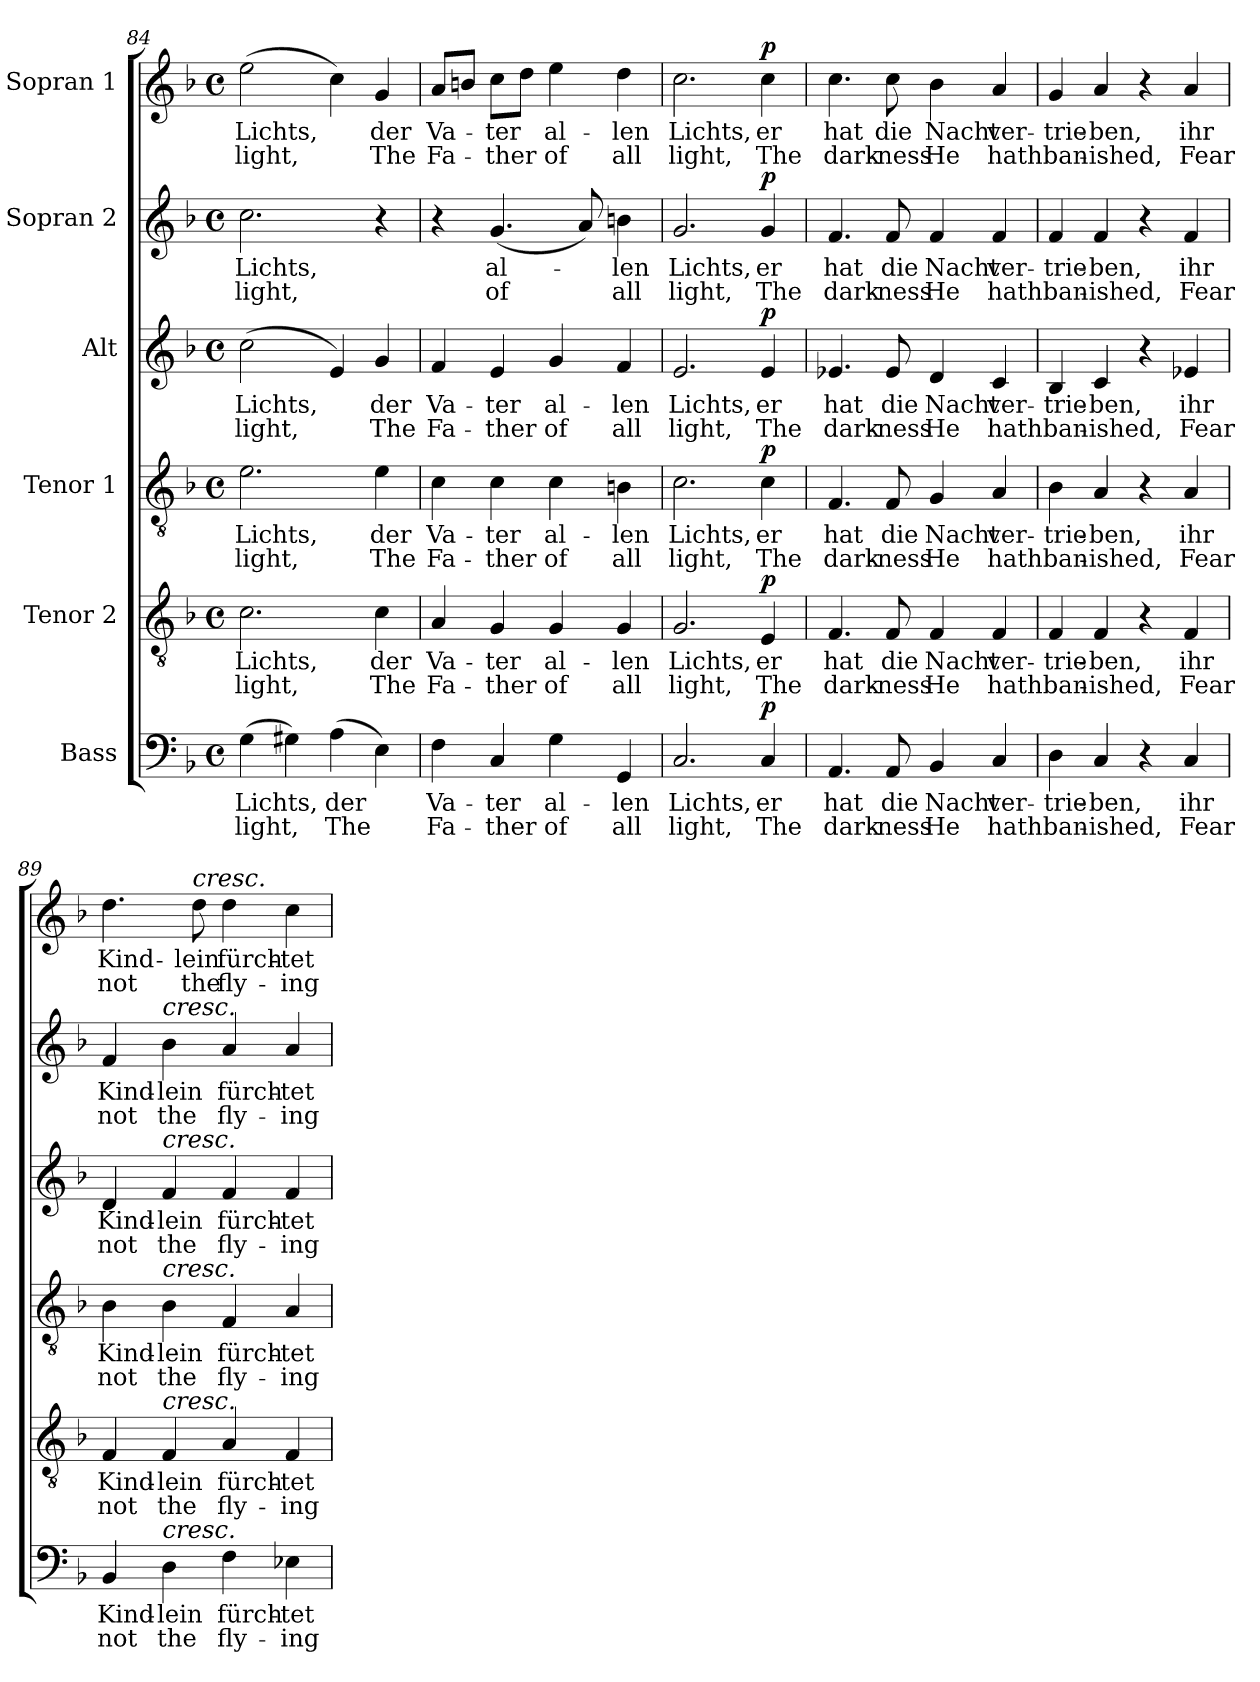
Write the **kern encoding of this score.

**kern	**text	**text	**dynam	**kern	**text	**text	**dynam	**kern	**text	**text	**dynam	**kern	**text	**text	**dynam	**kern	**text	**text	**dynam	**kern	**text	**text	**dynam
*part6	*part6	*part6	*part6	*part5	*part5	*part5	*part5	*part4	*part4	*part4	*part4	*part3	*part3	*part3	*part3	*part2	*part2	*part2	*part2	*part1	*part1	*part1	*part1
*staff6	*staff6	*staff6	*staff6	*staff5	*staff5	*staff5	*staff5	*staff4	*staff4	*staff4	*staff4	*staff3	*staff3	*staff3	*staff3	*staff2	*staff2	*staff2	*staff2	*staff1	*staff1	*staff1	*staff1
*I"Bass	*	*	*	*I"Tenor 2	*	*	*	*I"Tenor 1	*	*	*	*I"Alt	*	*	*	*I"Sopran 2	*	*	*	*I"Sopran 1	*	*	*
*clefF4	*	*	*	*clefGv2	*	*	*	*clefGv2	*	*	*	*clefG2	*	*	*	*clefG2	*	*	*	*clefG2	*	*	*
*k[b-]	*	*	*	*k[b-]	*	*	*	*k[b-]	*	*	*	*k[b-]	*	*	*	*k[b-]	*	*	*	*k[b-]	*	*	*
*M4/4	*	*	*	*M4/4	*	*	*	*M4/4	*	*	*	*M4/4	*	*	*	*M4/4	*	*	*	*M4/4	*	*	*
*met(c)	*	*	*	*met(c)	*	*	*	*met(c)	*	*	*	*met(c)	*	*	*	*met(c)	*	*	*	*met(c)	*	*	*
=84	=84	=84	=84	=84	=84	=84	=84	=84	=84	=84	=84	=84	=84	=84	=84	=84	=84	=84	=84	=84	=84	=84	=84
!	!LO:LY:b	!LO:LY:b	!	!	!LO:LY:b	!LO:LY:b	!	!	!LO:LY:b	!LO:LY:b	!	!	!LO:LY:b	!LO:LY:b	!	!	!LO:LY:b	!LO:LY:b	!	!	!LO:LY:b	!LO:LY:b	!
(4G\	Lichts,	light,	.	2.c\	Lichts,	light,	.	2.e\	Lichts,	light,	.	(2cc\	Lichts,	-light,	.	2.cc\	Lichts,	-light,	.	(2ee\	Lichts,	-light,	.
4G#X\)	.	.	.	.	.	.	.	.	.	.	.	.	.	.	.	.	.	.	.	.	.	.	.
!	!LO:LY:b	!LO:LY:b	!	!	!	!	!	!	!	!	!	!	!	!	!	!	!	!	!	!	!	!	!
(4A\	der	The	.	.	.	.	.	.	.	.	.	4e/)	.	.	.	.	.	.	.	4cc\)	.	.	.
!	!	!	!	!	!LO:LY:b	!LO:LY:b	!	!	!LO:LY:b	!LO:LY:b	!	!	!LO:LY:b	!LO:LY:b	!	!	!	!	!	!	!LO:LY:b	!LO:LY:b	!
4E\)	.	.	.	4c\	der	The	.	4e\	der	The	.	4g/	der	The	.	4r	.	.	.	4g/	der	The	.
!!LO:LB:g=z
=85	=85	=85	=85	=85	=85	=85	=85	=85	=85	=85	=85	=85	=85	=85	=85	=85	=85	=85	=85	=85	=85	=85	=85
!	!LO:LY:b	!LO:LY:b	!	!	!LO:LY:b	!LO:LY:b	!	!	!LO:LY:b	!LO:LY:b	!	!	!LO:LY:b	!LO:LY:b	!	!	!	!	!	!	!LO:LY:b	!LO:LY:b	!
4F\	Va-	Fa-	.	4A/	Va-	Fa-	.	4c\	Va-	Fa-	.	4f/	Va-	Fa-	.	4r	.	.	.	8a/L	Va-	Fa-	.
.	.	.	.	.	.	.	.	.	.	.	.	.	.	.	.	.	.	.	.	8bn/J	.	.	.
!	!LO:LY:b	!LO:LY:b	!	!	!LO:LY:b	!LO:LY:b	!	!	!LO:LY:b	!LO:LY:b	!	!	!LO:LY:b	!LO:LY:b	!	!	!LO:LY:b	!LO:LY:b	!	!	!LO:LY:b	!LO:LY:b	!
4C/	-ter	-ther	.	4G/	-ter	-ther	.	4c\	-ter	-ther	.	4e/	-ter	-ther	.	(4.g/	al-	of	.	8cc\L	-ter	-ther	.
.	.	.	.	.	.	.	.	.	.	.	.	.	.	.	.	.	.	.	.	8dd\J	.	.	.
!	!LO:LY:b	!LO:LY:b	!	!	!LO:LY:b	!LO:LY:b	!	!	!LO:LY:b	!LO:LY:b	!	!	!LO:LY:b	!LO:LY:b	!	!	!	!	!	!	!LO:LY:b	!LO:LY:b	!
4G\	al-	of	.	4G/	al-	of	.	4c\	al-	of	.	4g/	al-	of	.	.	.	.	.	4ee\	al-	of	.
.	.	.	.	.	.	.	.	.	.	.	.	.	.	.	.	8a/)	.	.	.	.	.	.	.
!	!LO:LY:b	!LO:LY:b	!	!	!LO:LY:b	!LO:LY:b	!	!	!LO:LY:b	!LO:LY:b	!	!	!LO:LY:b	!LO:LY:b	!	!	!LO:LY:b	!LO:LY:b	!	!	!LO:LY:b	!LO:LY:b	!
4GG/	-len	all	.	4G/	-len	all	.	4Bn\	-len	all	.	4f/	-len	all	.	4bn\	-len	all	.	4dd\	-len	all	.
=86	=86	=86	=86	=86	=86	=86	=86	=86	=86	=86	=86	=86	=86	=86	=86	=86	=86	=86	=86	=86	=86	=86	=86
!	!LO:LY:b	!LO:LY:b	!	!	!LO:LY:b	!LO:LY:b	!	!	!LO:LY:b	!LO:LY:b	!	!	!LO:LY:b	!LO:LY:b	!	!	!LO:LY:b	!LO:LY:b	!	!	!LO:LY:b	!LO:LY:b	!
2.C/	Lichts,	light,	.	2.G/	Lichts,	light,	.	2.c\	Lichts,	light,	.	2.e/	Lichts,	light,	.	2.g/	Lichts,	light,	.	2.cc\	Lichts,	light,	.
!	!LO:LY:b	!LO:LY:b	!LO:DY:a	!	!LO:LY:b	!LO:LY:b	!LO:DY:a	!	!LO:LY:b	!LO:LY:b	!LO:DY:a	!	!LO:LY:b	!LO:LY:b	!LO:DY:a	!	!LO:LY:b	!LO:LY:b	!LO:DY:a	!	!LO:LY:b	!LO:LY:b	!LO:DY:a
4C/	er	The	p	4E/	er	The	p	4c\	er	The	p	4e/	er	The	p	4g/	er	The	p	4cc\	er	The	p
=87	=87	=87	=87	=87	=87	=87	=87	=87	=87	=87	=87	=87	=87	=87	=87	=87	=87	=87	=87	=87	=87	=87	=87
!	!LO:LY:b	!LO:LY:b	!	!	!LO:LY:b	!LO:LY:b	!	!	!LO:LY:b	!LO:LY:b	!	!	!LO:LY:b	!LO:LY:b	!	!	!LO:LY:b	!LO:LY:b	!	!	!LO:LY:b	!LO:LY:b	!
4.AA/	hat	dark-	.	4.F/	hat	dark-	.	4.F/	hat	dark-	.	4.e-X/	hat	dark-	.	4.f/	hat	dark-	.	4.cc\	hat	dark-	.
!	!LO:LY:b	!LO:LY:b	!	!	!LO:LY:b	!LO:LY:b	!	!	!LO:LY:b	!LO:LY:b	!	!	!LO:LY:b	!LO:LY:b	!	!	!LO:LY:b	!LO:LY:b	!	!	!LO:LY:b	!LO:LY:b	!
8AA/	die	-ness	.	8F/	die	-ness	.	8F/	die	-ness	.	8e-/	die	-ness	.	8f/	die	-ness	.	8cc\	die	-ness	.
!	!LO:LY:b	!LO:LY:b	!	!	!LO:LY:b	!LO:LY:b	!	!	!LO:LY:b	!LO:LY:b	!	!	!LO:LY:b	!LO:LY:b	!	!	!LO:LY:b	!LO:LY:b	!	!	!LO:LY:b	!LO:LY:b	!
4BB-/	Nacht	He	.	4F/	Nacht	He	.	4G/	Nacht	He	.	4d/	Nacht	He	.	4f/	Nacht	He	.	4b-\	Nacht	He	.
!	!LO:LY:b	!LO:LY:b	!	!	!LO:LY:b	!LO:LY:b	!	!	!LO:LY:b	!LO:LY:b	!	!	!LO:LY:b	!LO:LY:b	!	!	!LO:LY:b	!LO:LY:b	!	!	!LO:LY:b	!LO:LY:b	!
4C/	ver-	hath	.	4F/	ver-	hath	.	4A/	ver-	hath	.	4c/	ver-	hath	.	4f/	ver-	hath	.	4a/	ver-	hath	.
=88	=88	=88	=88	=88	=88	=88	=88	=88	=88	=88	=88	=88	=88	=88	=88	=88	=88	=88	=88	=88	=88	=88	=88
!	!LO:LY:b	!LO:LY:b	!	!	!LO:LY:b	!LO:LY:b	!	!	!LO:LY:b	!LO:LY:b	!	!	!LO:LY:b	!LO:LY:b	!	!	!LO:LY:b	!LO:LY:b	!	!	!LO:LY:b	!LO:LY:b	!
4D\	-trie-	ban-	.	4F/	-trie-	ban-	.	4B-\	-trie-	ban-	.	4B-/	-trie-	ban-	.	4f/	-trie-	ban-	.	4g/	-trie-	ban-	.
!	!LO:LY:b	!LO:LY:b	!	!	!LO:LY:b	!LO:LY:b	!	!	!LO:LY:b	!LO:LY:b	!	!	!LO:LY:b	!LO:LY:b	!	!	!LO:LY:b	!LO:LY:b	!	!	!LO:LY:b	!LO:LY:b	!
4C/	-ben,	-ished,	.	4F/	-ben,	-ished,	.	4A/	-ben,	-ished,	.	4c/	-ben,	-ished,	.	4f/	-ben,	-ished,	.	4a/	-ben,	-ished,	.
4r	.	.	.	4r	.	.	.	4r	.	.	.	4r	.	.	.	4r	.	.	.	4r	.	.	.
!	!LO:LY:b	!LO:LY:b	!	!	!LO:LY:b	!LO:LY:b	!	!	!LO:LY:b	!LO:LY:b	!	!	!LO:LY:b	!LO:LY:b	!	!	!LO:LY:b	!LO:LY:b	!	!	!LO:LY:b	!LO:LY:b	!
4C/	ihr	Fear	.	4F/	ihr	Fear	.	4A/	ihr	Fear	.	4e-X/	ihr	Fear	.	4f/	ihr	Fear	.	4a/	ihr	Fear	.
!!LO:PB:g=z
=89	=89	=89	=89	=89	=89	=89	=89	=89	=89	=89	=89	=89	=89	=89	=89	=89	=89	=89	=89	=89	=89	=89	=89
!	!LO:LY:b	!LO:LY:b	!	!	!LO:LY:b	!LO:LY:b	!	!	!LO:LY:b	!LO:LY:b	!	!	!LO:LY:b	!LO:LY:b	!	!	!LO:LY:b	!LO:LY:b	!	!	!LO:LY:b	!LO:LY:b	!
4BB-/	Kind-	not	.	4F/	Kind-	not	.	4B-\	Kind-	not	.	4d/	Kind-	not	.	4f/	Kind-	not	.	4.dd\	Kind-	not	.
!	!	!	!	!	!	!	!	!	!	!	!	!	!	!	!	!LO:TX:a:i:t=cresc.	!	!	!	!	!	!	!
!	!	!	!	!	!	!	!	!	!	!	!	!LO:TX:a:i:t=cresc.	!	!	!	!	!	!	!	!	!	!	!
!	!	!	!	!	!	!	!	!LO:TX:a:i:t=cresc.	!	!	!	!	!	!	!	!	!	!	!	!	!	!	!
!	!	!	!	!LO:TX:a:i:t=cresc.	!	!	!	!	!	!	!	!	!	!	!	!	!	!	!	!	!	!	!
!LO:TX:a:i:t=cresc.	!	!	!	!	!	!	!	!	!	!	!	!	!	!	!	!	!	!	!	!	!	!	!
!	!LO:LY:b	!LO:LY:b	!	!	!LO:LY:b	!LO:LY:b	!	!	!LO:LY:b	!LO:LY:b	!	!	!LO:LY:b	!LO:LY:b	!	!	!LO:LY:b	!LO:LY:b	!	!	!	!	!
4D\	-lein	the	.	4F/	-lein	the	.	4B-\	-lein	the	.	4f/	-lein	the	.	4b-\	-lein	the	.	.	.	.	.
!	!	!	!	!	!	!	!	!	!	!	!	!	!	!	!	!	!	!	!	!LO:TX:a:i:t=cresc.	!	!	!
!	!	!	!	!	!	!	!	!	!	!	!	!	!	!	!	!	!	!	!	!	!LO:LY:b	!LO:LY:b	!
.	.	.	.	.	.	.	.	.	.	.	.	.	.	.	.	.	.	.	.	8dd\	-lein	the	.
!	!LO:LY:b	!LO:LY:b	!	!	!LO:LY:b	!LO:LY:b	!	!	!LO:LY:b	!LO:LY:b	!	!	!LO:LY:b	!LO:LY:b	!	!	!LO:LY:b	!LO:LY:b	!	!	!LO:LY:b	!LO:LY:b	!
4F\	fürch-	fly-	.	4A/	fürch-	fly-	.	4F/	fürch-	fly-	.	4f/	fürch-	fly-	.	4a/	fürch-	fly-	.	4dd\	fürch-	fly-	.
!	!LO:LY:b	!LO:LY:b	!	!	!LO:LY:b	!LO:LY:b	!	!	!LO:LY:b	!LO:LY:b	!	!	!LO:LY:b	!LO:LY:b	!	!	!LO:LY:b	!LO:LY:b	!	!	!LO:LY:b	!LO:LY:b	!
4E-X\	-tet	-ing	.	4F/	-tet	-ing	.	4A/	-tet	-ing	.	4f/	-tet	-ing	.	4a/	-tet	-ing	.	4cc\	-tet	-ing	.
=	=	=	=	=	=	=	=	=	=	=	=	=	=	=	=	=	=	=	=	=	=	=	=
*-	*-	*-	*-	*-	*-	*-	*-	*-	*-	*-	*-	*-	*-	*-	*-	*-	*-	*-	*-	*-	*-	*-	*-
